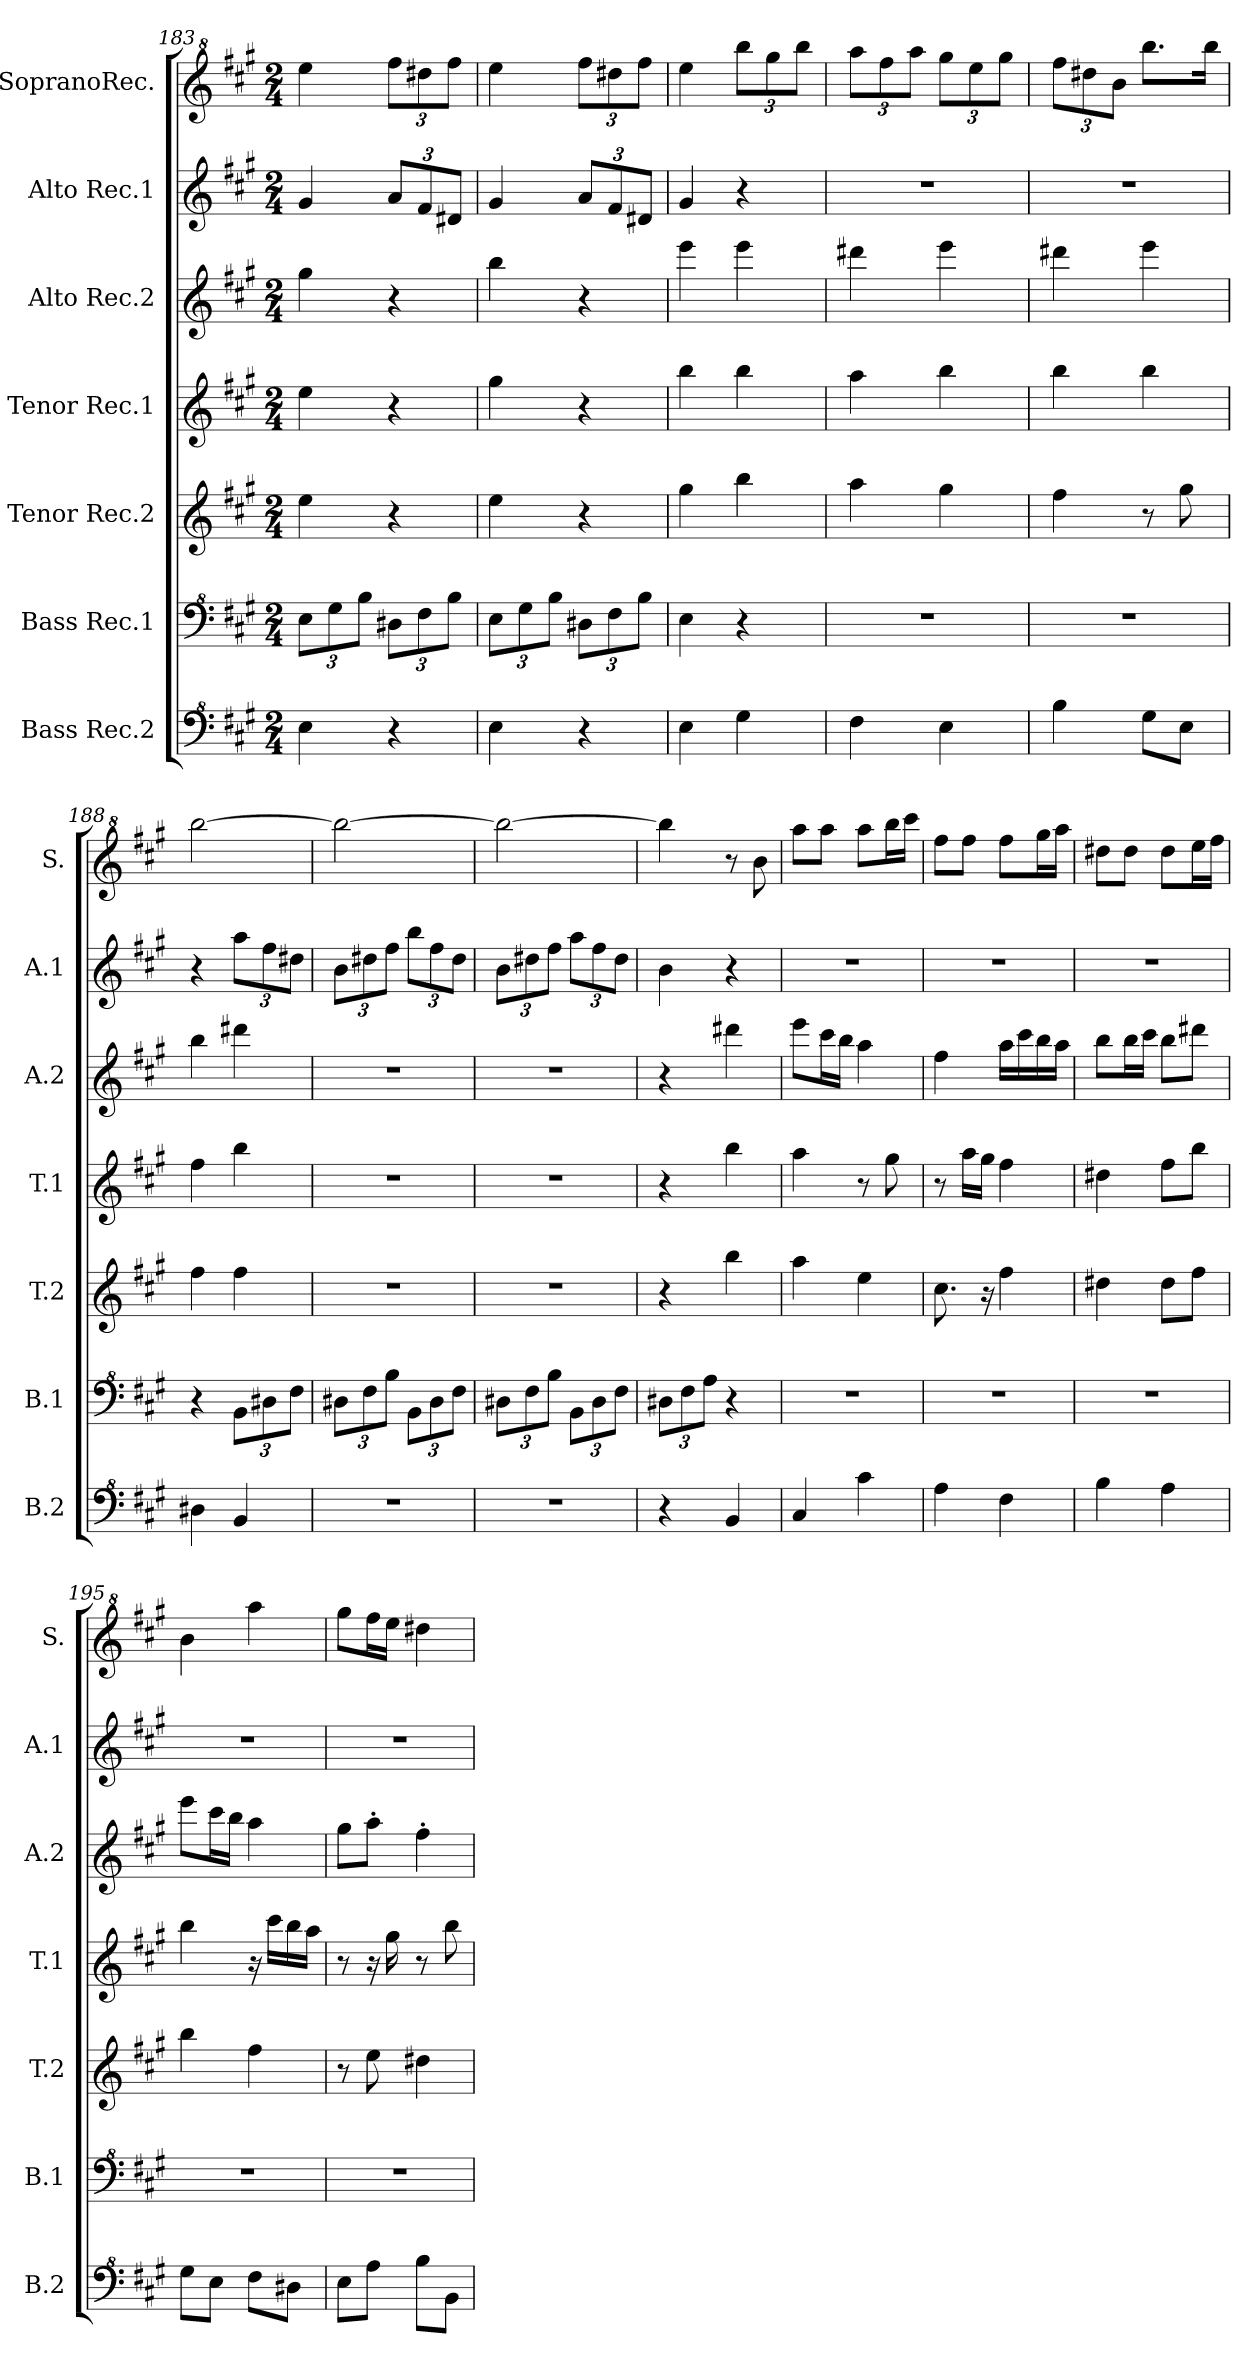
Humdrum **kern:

**kern	**kern	**kern	**kern	**kern	**kern	**kern
*part7	*part6	*part5	*part4	*part3	*part2	*part1
*staff7	*staff6	*staff5	*staff4	*staff3	*staff2	*staff1
*I"Bass Rec.2	*I"Bass Rec.1	*I"Tenor Rec.2	*I"Tenor Rec.1	*I"Alto Rec.2	*I"Alto Rec.1	*I"SopranoRec.
*I'B.2	*I'B.1	*I'T.2	*I'T.1	*I'A.2	*I'A.1	*I'S.
*clefF^4	*clefF^4	*clefG2	*clefG2	*clefG2	*clefG2	*clefG^2
*k[f#c#g#]	*k[f#c#g#]	*k[f#c#g#]	*k[f#c#g#]	*k[f#c#g#]	*k[f#c#g#]	*k[f#c#g#]
*M2/4	*M2/4	*M2/4	*M2/4	*M2/4	*M2/4	*M2/4
*	*Xbrackettup	*	*	*	*	*
=183	=183	=183	=183	=183	=183	=183
4e\	12e\L	4ee\	4ee\	4gg#\	4g#/	4eee\
.	12g#\	.	.	.	.	.
.	12b\J	.	.	.	.	.
*	*	*	*	*	*Xbrackettup	*Xbrackettup
4r	12d#X\L	4r	4r	4r	12a/L	12fff#\L
.	12f#\	.	.	.	12f#/	12ddd#X\
.	12b\J	.	.	.	12d#X/J	12fff#\J
=184	=184	=184	=184	=184	=184	=184
4e\	12e\L	4ee\	4gg#\	4bb\	4g#/	4eee\
.	12g#\	.	.	.	.	.
.	12b\J	.	.	.	.	.
4r	12d#X\L	4r	4r	4r	12a/L	12fff#\L
.	12f#\	.	.	.	12f#/	12ddd#X\
.	12b\J	.	.	.	12d#X/J	12fff#\J
=185	=185	=185	=185	=185	=185	=185
4e\	4e\	4gg#\	4bb\	4eee\	4g#/	4eee\
4g#\	4r	4bb\	4bb\	4eee\	4r	12bbb\L
.	.	.	.	.	.	12ggg#\
.	.	.	.	.	.	12bbb\J
=186	=186	=186	=186	=186	=186	=186
4f#\	2r	4aa\	4aa\	4ddd#X\	2r	12aaa\L
.	.	.	.	.	.	12fff#\
.	.	.	.	.	.	12aaa\J
4e\	.	4gg#\	4bb\	4eee\	.	12ggg#\L
.	.	.	.	.	.	12eee\
.	.	.	.	.	.	12ggg#\J
=187	=187	=187	=187	=187	=187	=187
4b\	2r	4ff#\	4bb\	4ddd#X\	2r	12fff#\L
.	.	.	.	.	.	12ddd#X\
.	.	.	.	.	.	12bb\J
8g#\L	.	8r	4bb\	4eee\	.	8.bbb\L
8e\J	.	8gg#\	.	.	.	.
.	.	.	.	.	.	16bbb\Jk
!!LO:LB:g=z
=188	=188	=188	=188	=188	=188	=188
4d#X\	4r	4ff#\	4ff#\	4bb\	4r	[2bbb\
4B/	12B\L	4ff#\	4bb\	4ddd#X\	12aa\L	.
.	12d#X\	.	.	.	12ff#\	.
.	12f#\J	.	.	.	12dd#X\J	.
=189	=189	=189	=189	=189	=189	=189
2r	12d#X\L	2r	2r	2r	12b\L	2bbb\_
.	12f#\	.	.	.	12dd#X\	.
.	12b\J	.	.	.	12ff#\J	.
.	12B\L	.	.	.	12bb\L	.
.	12d#\	.	.	.	12ff#\	.
.	12f#\J	.	.	.	12dd#\J	.
=190	=190	=190	=190	=190	=190	=190
2r	12d#X\L	2r	2r	2r	12b\L	2bbb\_
.	12f#\	.	.	.	12dd#X\	.
.	12b\J	.	.	.	12ff#\J	.
.	12B\L	.	.	.	12aa\L	.
.	12d#\	.	.	.	12ff#\	.
.	12f#\J	.	.	.	12dd#\J	.
=191	=191	=191	=191	=191	=191	=191
4r	12d#X\L	4r	4r	4r	4b\	4bbb\]
.	12f#\	.	.	.	.	.
.	12a\J	.	.	.	.	.
4B/	4r	4bb\	4bb\	4ddd#X\	4r	8r
.	.	.	.	.	.	8bb\
=192	=192	=192	=192	=192	=192	=192
4c#/	2r	4aa\	4aa\	8eee\L	2r	8aaa\L
.	.	.	.	16ccc#\L	.	8aaa\J
.	.	.	.	16bb\JJ	.	.
4cc#\	.	4ee\	8r	4aa\	.	8aaa\L
.	.	.	8gg#\	.	.	16bbb\L
.	.	.	.	.	.	16cccc#\JJ
=193	=193	=193	=193	=193	=193	=193
4a\	2r	8.cc#\	8r	4ff#\	2r	8fff#\L
.	.	.	16aa\LL	.	.	8fff#\J
.	.	16r	16gg#\JJ	.	.	.
4f#\	.	4ff#\	4ff#\	16aa\LL	.	8fff#\L
.	.	.	.	16ccc#\	.	.
.	.	.	.	16bb\	.	16ggg#\L
.	.	.	.	16aa\JJ	.	16aaa\JJ
=194	=194	=194	=194	=194	=194	=194
4b\	2r	4dd#X\	4dd#X\	8bb\L	2r	8ddd#X\L
.	.	.	.	16bb\L	.	8ddd#\J
.	.	.	.	16ccc#\JJ	.	.
4a\	.	8dd#\L	8ff#\L	8bb\L	.	8ddd#\L
.	.	8ff#\J	8bb\J	8ddd#X\J	.	16eee\L
.	.	.	.	.	.	16fff#\JJ
=195	=195	=195	=195	=195	=195	=195
8g#\L	2r	4bb\	4bb\	8eee\L	2r	4bb\
8e\J	.	.	.	16ccc#\L	.	.
.	.	.	.	16bb\JJ	.	.
8f#\L	.	4ff#\	16r	4aa\	.	4aaa\
.	.	.	16ccc#\LL	.	.	.
8d#X\J	.	.	16bb\	.	.	.
.	.	.	16aa\JJ	.	.	.
=196	=196	=196	=196	=196	=196	=196
8e\L	2r	8r	8r	8gg#\L	2r	8ggg#\L
8a\J	.	8ee\	16r	8aa'\J	.	16fff#\L
.	.	.	16gg#\	.	.	16eee\JJ
8b\L	.	4dd#X\	8r	4ff#'\	.	4ddd#X\
8B\J	.	.	8bb\	.	.	.
=	=	=	=	=	=	=
*-	*-	*-	*-	*-	*-	*-
